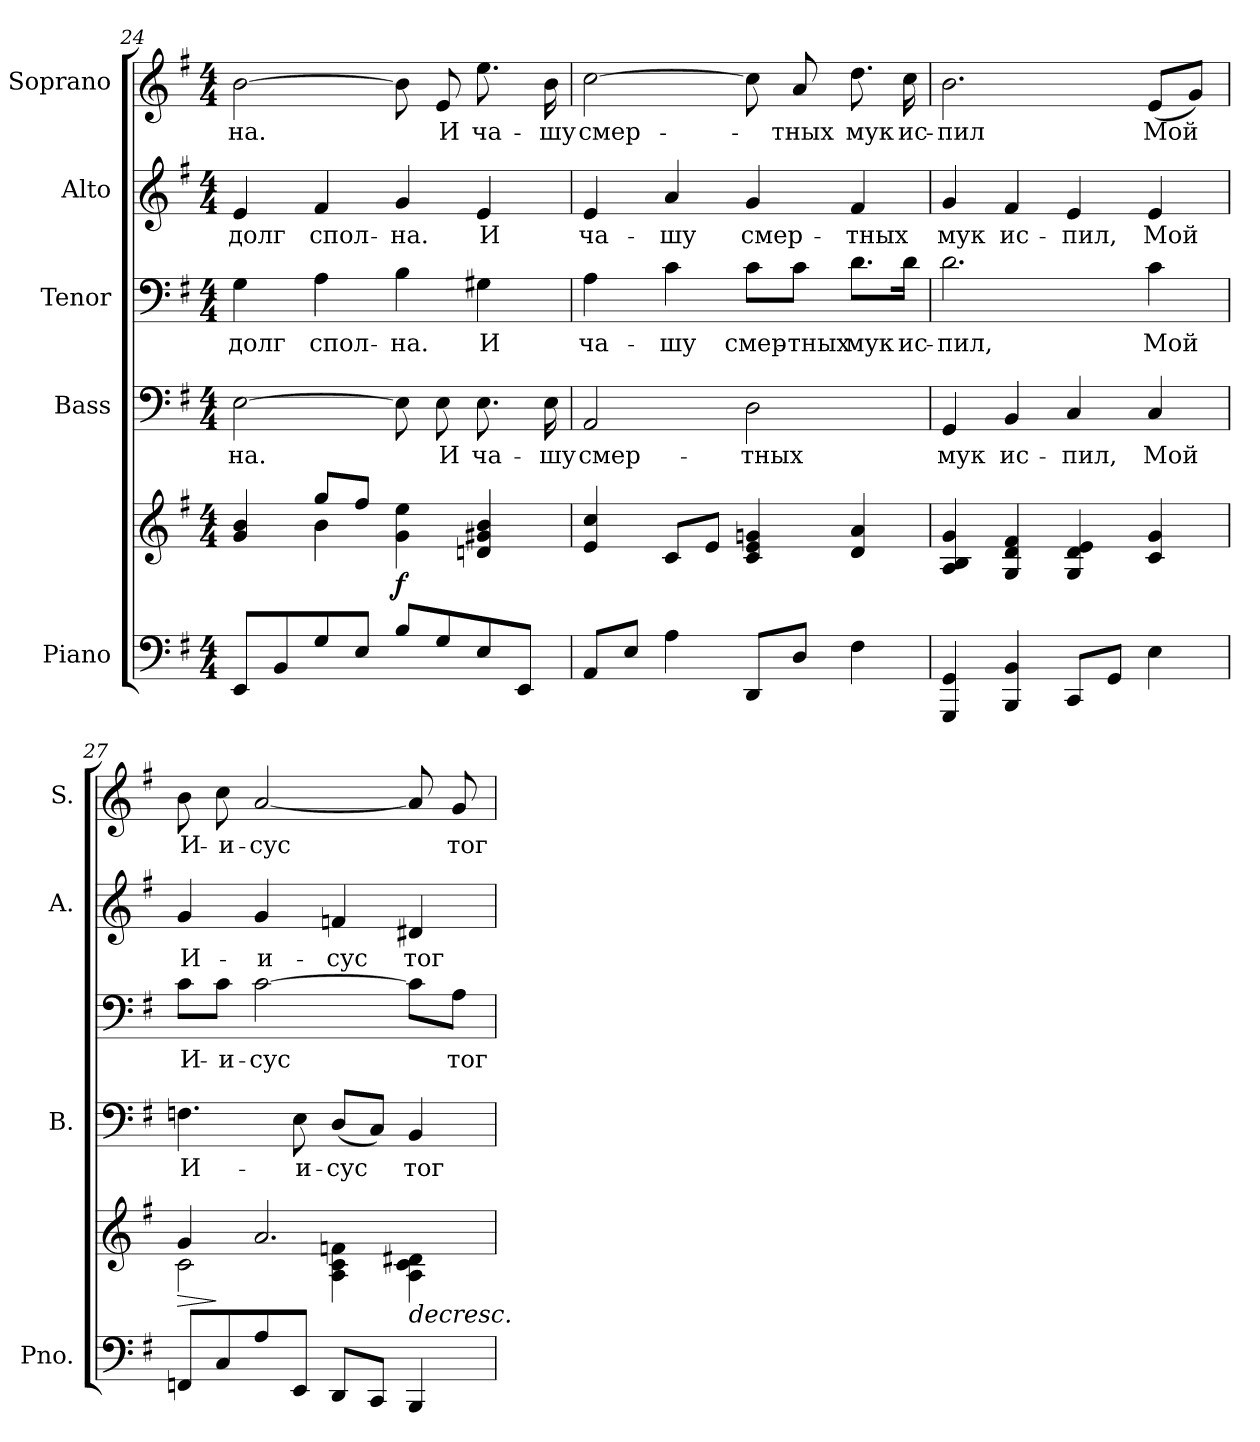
**kern	**kern	**dynam	**kern	**text	**kern	**text	**kern	**text	**kern	**text
*part5	*part5	*part5	*part4	*part4	*part3	*part3	*part2	*part2	*part1	*part1
*staff6	*staff5	*staff5/6	*staff4	*staff4	*staff3	*staff3	*staff2	*staff2	*staff1	*staff1
*I"Piano	*	*	*I"Bass	*	*I"Tenor	*	*I"Alto	*	*I"Soprano	*
*I'Pno.	*	*	*I'B.	*	*	*	*I'A.	*	*I'S.	*
*clefF4	*clefG2	*	*clefF4	*	*clefF4	*	*clefG2	*	*clefG2	*
*k[f#]	*k[f#]	*	*k[f#]	*	*k[f#]	*	*k[f#]	*	*k[f#]	*
*G:	*G:	*	*G:	*	*G:	*	*G:	*	*G:	*
*M4/4	*M4/4	*	*M4/4	*	*M4/4	*	*M4/4	*	*M4/4	*
=24	=24	=24	=24	=24	=24	=24	=24	=24	=24	=24
*	*^	*	*	*	*	*	*	*	*	*
!	!	!	!	!	!LO:LY:b:color=#000000	!	!	!	!	!	!
!	!	!	!	!	!	!	!LO:LY:b:color=#000000	!	!	!	!
!	!	!	!	!	!	!	!	!	!LO:LY:b:color=#000000	!	!
!	!	!	!	!	!	!	!	!	!	!	!LO:LY:b:color=#000000
8EEi/L	4gi/ 4bi	4ryy	.	[>2Ei\	-на.	4Gi\	долг	4ei/	долг	[>2bi\	-на.
8BBi/	.	.	.	.	.	.	.	.	.	.	.
!	!	!	!	!	!	!	!LO:LY:b:color=#000000	!	!	!	!
!	!	!	!	!	!	!	!	!	!LO:LY:b:color=#000000	!	!
8Gi/	8ggi/L	4bi\	.	.	.	4Ai\	спол-	4f#i/	спол-	.	.
8Ei/J	8ff#i/J	.	.	.	.	.	.	.	.	.	.
!	!	!	!	!	!	!	!LO:LY:b:color=#000000	!	!	!	!
!	!	!	!	!	!	!	!	!	!LO:LY:b:color=#000000	!	!
8Bi/L	4gi\ 4eei	2ryy	f	8Ei\]	.	4Bi\	-на.	4gi/	-на.	8bi\]	.
!	!	!	!	!	!LO:LY:b:color=#000000	!	!	!	!	!	!
!	!	!	!	!	!	!	!	!	!	!	!LO:LY:b:color=#000000
8Gi/	.	.	.	8Ei\	И	.	.	.	.	8ei/	И
!	!	!	!	!	!LO:LY:b:color=#000000	!	!	!	!	!	!
!	!	!	!	!	!	!	!LO:LY:b:color=#000000	!	!	!	!
!	!	!	!	!	!	!	!	!	!LO:LY:b:color=#000000	!	!
!	!	!	!	!	!	!	!	!	!	!	!LO:LY:b:color=#000000
8Ei/	4dni/ 4g#Xi 4bi	.	.	8.Ei\	ча-	4G#Xi\	И	4ei/	И	8.eei\	ча-
8EEi/J	.	.	.	.	.	.	.	.	.	.	.
!	!	!	!	!	!LO:LY:b:color=#000000	!	!	!	!	!	!
!	!	!	!	!	!	!	!	!	!	!	!LO:LY:b:color=#000000
.	.	.	.	16Ei\	-шу	.	.	.	.	16bi\	-шу
*	*v	*v	*	*	*	*	*	*	*	*	*
=25	=25	=25	=25	=25	=25	=25	=25	=25	=25	=25
!	!	!	!	!LO:LY:b:color=#000000	!	!	!	!	!	!
!	!	!	!	!	!	!LO:LY:b:color=#000000	!	!	!	!
!	!	!	!	!	!	!	!	!LO:LY:b:color=#000000	!	!
!	!	!	!	!	!	!	!	!	!	!LO:LY:b:color=#000000
8AAi/L	4ei/ 4cci	.	2AAi/	смер-	4Ai\	ча-	4ei/	ча-	[>2cci\	смер-
8Ei/J	.	.	.	.	.	.	.	.	.	.
!	!	!	!	!	!	!LO:LY:b:color=#000000	!	!	!	!
!	!	!	!	!	!	!	!	!LO:LY:b:color=#000000	!	!
4Ai\	8ci/L	.	.	.	4ci\	-шу	4ai/	-шу	.	.
.	8ei/J	.	.	.	.	.	.	.	.	.
!	!	!	!	!LO:LY:b:color=#000000	!	!	!	!	!	!
!	!	!	!	!	!	!LO:LY:b:color=#000000	!	!	!	!
!	!	!	!	!	!	!	!	!LO:LY:b:color=#000000	!	!
8DDi/L	4ci/ 4ei 4gni	.	2Di\	-тных	8ci\L	смер-	4gi/	смер-	8cci\]	.
!	!	!	!	!	!	!LO:LY:b:color=#000000	!	!	!	!
!	!	!	!	!	!	!	!	!	!	!LO:LY:b:color=#000000
8Di/J	.	.	.	.	8ci\J	-тных	.	.	8ai/	-тных
!	!	!	!	!	!	!LO:LY:b:color=#000000	!	!	!	!
!	!	!	!	!	!	!	!	!LO:LY:b:color=#000000	!	!
!	!	!	!	!	!	!	!	!	!	!LO:LY:b:color=#000000
4F#i\	4di/ 4ai	.	.	.	8.di\L	мук	4f#i/	-тных	8.ddi\	мук
!	!	!	!	!	!	!LO:LY:b:color=#000000	!	!	!	!
!	!	!	!	!	!	!	!	!	!	!LO:LY:b:color=#000000
.	.	.	.	.	16di\Jk	ис-	.	.	16cci\	ис-
=26	=26	=26	=26	=26	=26	=26	=26	=26	=26	=26
!	!	!	!	!LO:LY:b:color=#000000	!	!	!	!	!	!
!	!	!	!	!	!	!LO:LY:b:color=#000000	!	!	!	!
!	!	!	!	!	!	!	!	!LO:LY:b:color=#000000	!	!
!	!	!	!	!	!	!	!	!	!	!LO:LY:b:color=#000000
4GGGi/ 4GGi	4Ai/ 4Bi 4gi	.	4GGi/	мук	2.di\	-пил,	4gi/	мук	2.bi\	-пил
!	!	!	!	!LO:LY:b:color=#000000	!	!	!	!	!	!
!	!	!	!	!	!	!	!	!LO:LY:b:color=#000000	!	!
4BBBi/ 4BBi	4Gi/ 4di 4f#i	.	4BBi/	ис-	.	.	4f#i/	ис-	.	.
!	!	!	!	!LO:LY:b:color=#000000	!	!	!	!	!	!
!	!	!	!	!	!	!	!	!LO:LY:b:color=#000000	!	!
8CCi/L	4Gi/ 4di 4ei	.	4Ci/	-пил,	.	.	4ei/	-пил,	.	.
8GGi/J	.	.	.	.	.	.	.	.	.	.
!	!	!	!	!LO:LY:b:color=#000000	!	!	!	!	!	!
!	!	!	!	!	!	!LO:LY:b:color=#000000	!	!	!	!
!	!	!	!	!	!	!	!	!LO:LY:b:color=#000000	!	!
!	!	!	!	!	!	!	!	!	!	!LO:LY:b:color=#000000
4Ei\	4ci/ 4gi	.	4Ci/	Мой	4ci\	Мой	4ei/	Мой	(8ei/L	Мой
.	.	.	.	.	.	.	.	.	8gi/J)	.
!!LO:LB:g=z
=27	=27	=27	=27	=27	=27	=27	=27	=27	=27	=27
*	*^	*	*	*	*	*	*	*	*	*
!	!	!	!LO:HP:b	!	!	!	!	!	!	!	!
!	!	!	!	!	!LO:LY:b:color=#000000	!	!	!	!	!	!
!	!	!	!	!	!	!	!LO:LY:b:color=#000000	!	!	!	!
!	!	!	!	!	!	!	!	!	!LO:LY:b:color=#000000	!	!
!	!	!	!	!	!	!	!	!	!	!	!LO:LY:b:color=#000000
8FFni/L	4gi/	2ci\	>	4.Fni\	И-	8ci\L	И-	4gi/	И-	8bi\	И-
!	!	!	!	!	!	!	!LO:LY:b:color=#000000	!	!	!	!
!	!	!	!	!	!	!	!	!	!	!	!LO:LY:b:color=#000000
8Ci/	.	.	]	.	.	8ci\J	-и-	.	.	8cci\	-и-
!	!	!	!	!	!	!	!LO:LY:b:color=#000000	!	!	!	!
!	!	!	!	!	!	!	!	!	!LO:LY:b:color=#000000	!	!
!	!	!	!	!	!	!	!	!	!	!	!LO:LY:b:color=#000000
8Ai/	2.ai/	.	.	.	.	[>2ci\	-сус	4gi/	-и-	[<2ai/	-сус
!	!	!	!	!	!LO:LY:b:color=#000000	!	!	!	!	!	!
8EEi/J	.	.	.	8Ei\	-и-	.	.	.	.	.	.
!	!	!	!	!	!LO:LY:b:color=#000000	!	!	!	!	!	!
!	!	!	!	!	!	!	!	!	!LO:LY:b:color=#000000	!	!
8DDi/L	.	4Ai\ 4ci 4fni	.	(8Di/L	-сус	.	.	4fni/	-сус	.	.
8CCi/J	.	.	.	8Ci/J)	.	.	.	.	.	.	.
!	!	!	!LO:HP:n=1:b	!	!	!	!	!	!	!	!
!	!	!	!	!	!LO:LY:b:color=#000000	!	!	!	!	!	!
!	!	!	!	!	!	!	!	!	!LO:LY:b:color=#000000	!	!
4BBBi/	.	4Ai\ 4ci 4d#Xi	] >	4BBi/	тог-	8ci\L]	.	4d#Xi/	тог-	8ai/]	.
!	!	!	!	!	!	!	!LO:LY:b:color=#000000	!	!	!	!
!	!	!	!	!	!	!	!	!	!	!	!LO:LY:b:color=#000000
.	.	.	.	.	.	8Ai\J	тог-	.	.	8gi/	тог-
*	*v	*v	*	*	*	*	*	*	*	*	*
=	=	=	=	=	=	=	=	=	=	=
*-	*-	*-	*-	*-	*-	*-	*-	*-	*-	*-
